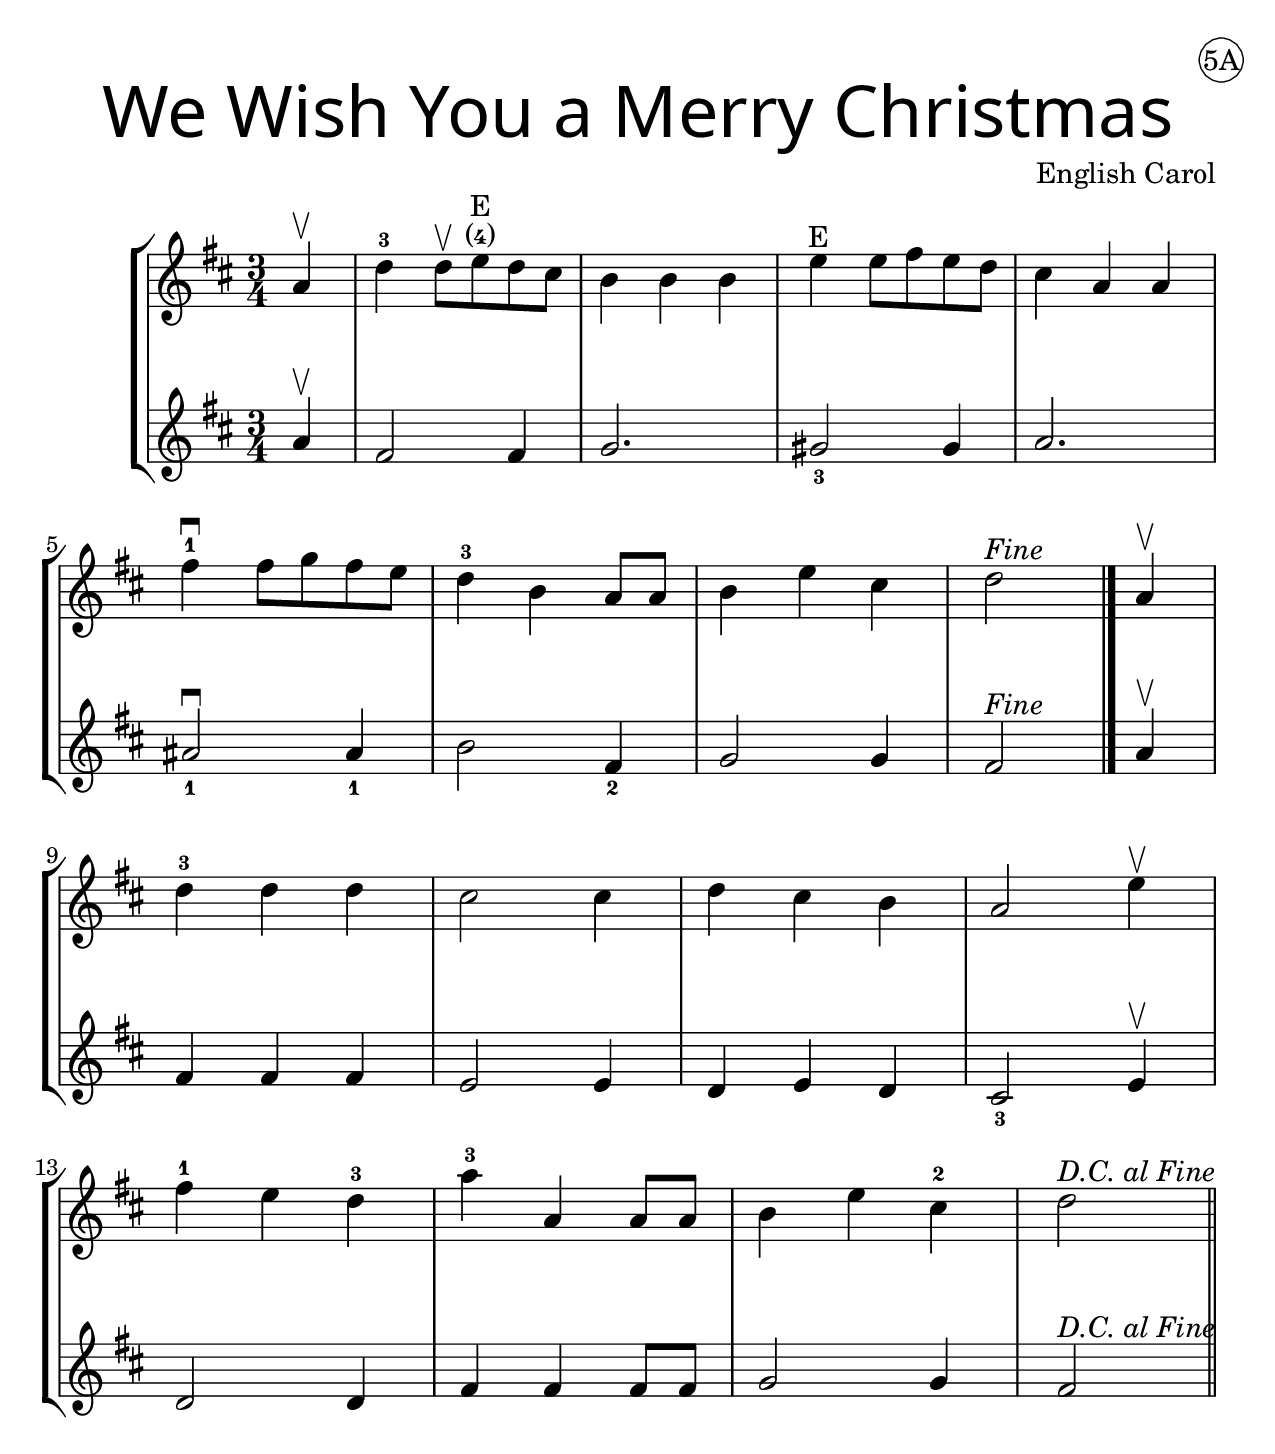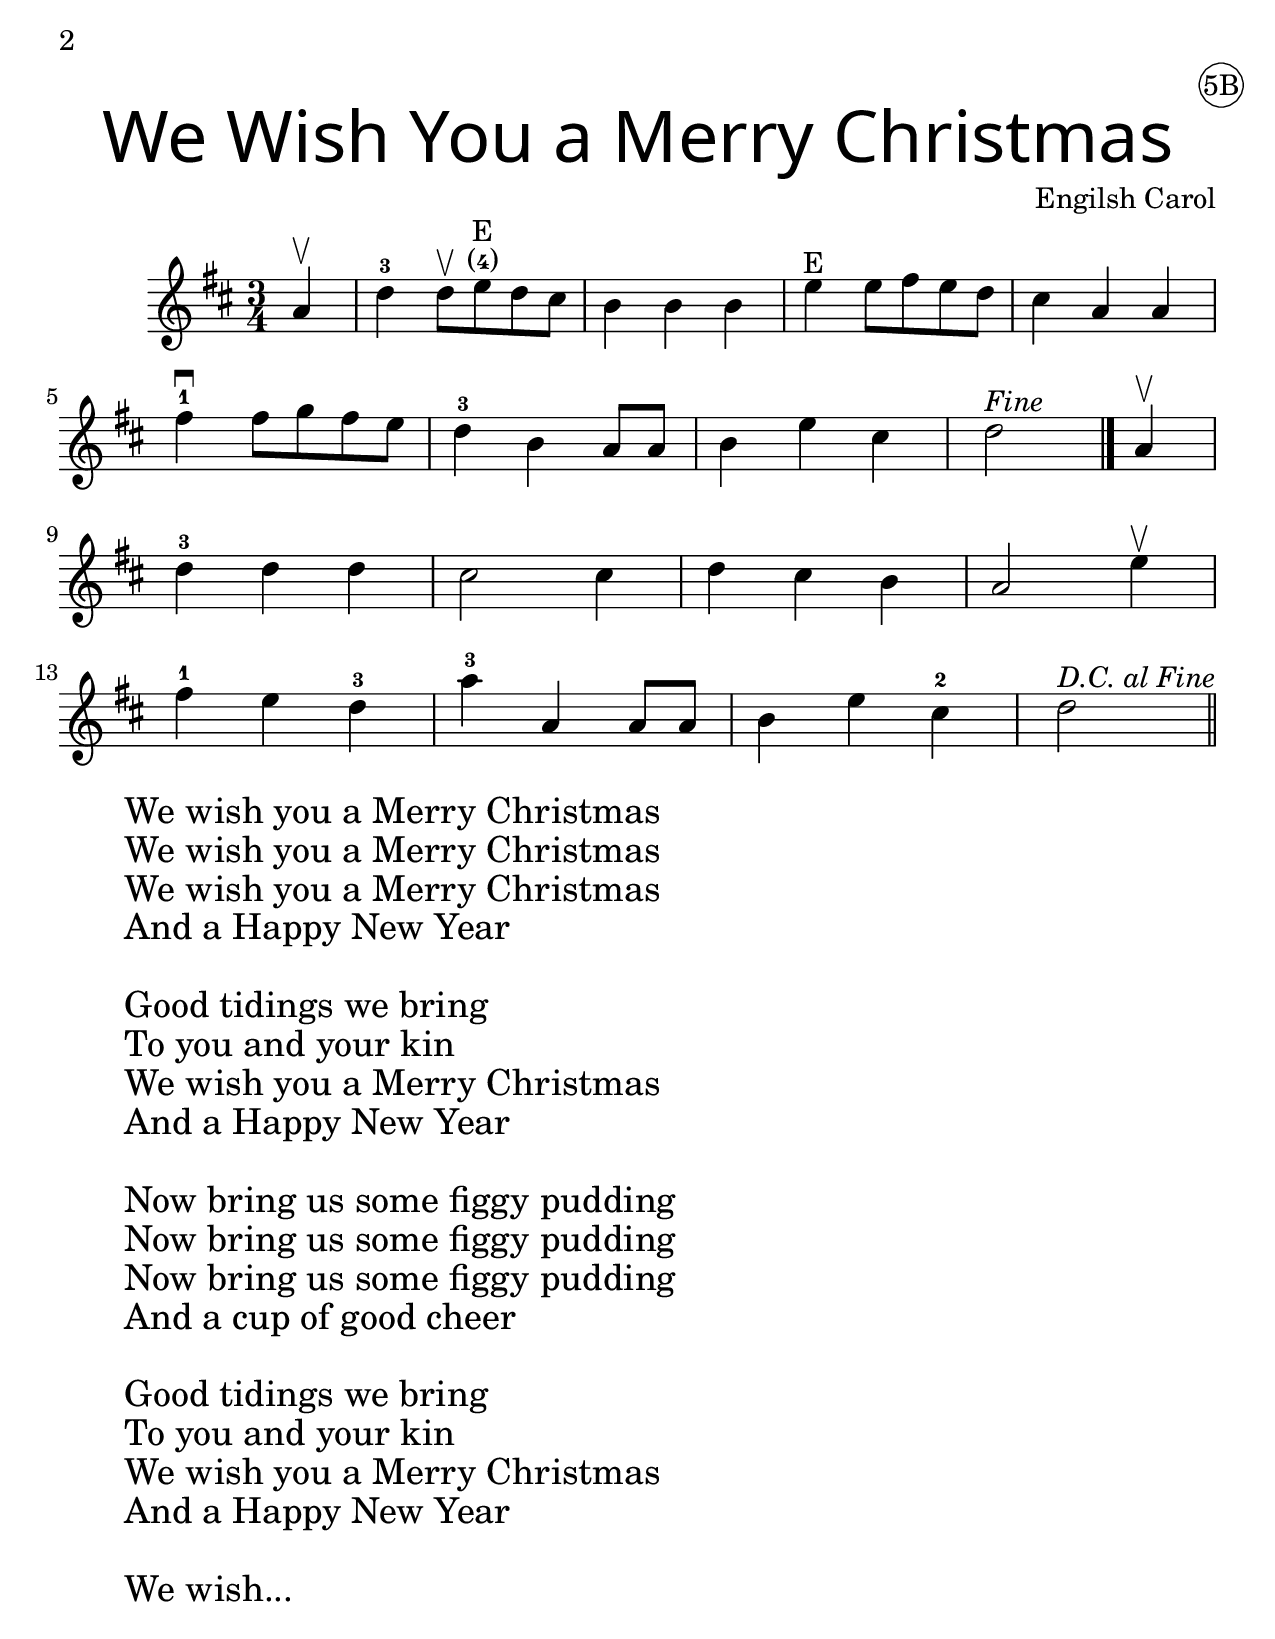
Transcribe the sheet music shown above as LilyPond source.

\version "2.16.2"
\language "english"
#(set-default-paper-size "letter")
#(set-global-staff-size 25)


first = \relative a' {
  \set Score.markFormatter = #format-mark-box-barnumbers
  \time 3/4
  \key d \major

  \partial 4
  a4\upbow |
  d-3 d8\upbow e\finger "(4)"\finger E d cs |
  b4 b b |
  e4\finger"E" e8 fs e d |
  cs4 a a |
  \break

  fs'\downbow-1 fs8 g fs e |
  d4-3 b a8 a |
  b4 e cs |
  d2^\markup { \italic Fine }
  \bar "|."
  \partial 4
  a4\upbow |
  \break

  d4-3 d d |
  cs2 cs4 |
  d4 cs b |
  a2 e'4\upbow |
  \break

  fs4-1 e d-3 |
  a'-3 a, a8 a8 |
  b4 e cs-2 |
  d2^\markup { \italic "D.C. al Fine" }
  \bar"||"
}

second = \relative a' {
  \set Score.markFormatter = #format-mark-box-barnumbers
  \time 3/4
  \key d \major

  \partial 4
  a4\upbow |
  fs2 fs4 |
  g2. |
  gs2_3 gs4 |
  a2. |
  \break

  as2_1\downbow as4_1 |
  b2 fs4_2 |
  g2 g4 |
  fs2^\markup { \italic "Fine" } \bar "|." \partial 4  a4\upbow
  \break

  fs4 fs fs |
  e2 e4 |
  d4 e d |
  cs2_3 e4\upbow |
  \break

  d2 d4 |
  fs4 fs fs8 fs8 |
  g2 g4 |
  fs2^\markup { \italic "D.C. al Fine" }
}

\bookpart {
  \header {
    title = \markup {
      \override #'(font-name . "SantasSleighFull")
      \override #'(font-size . 8)
      { "We Wish You a Merry Christmas" }
    }
    dedication = \markup { \huge \hspace #90 \circle "5A" }
    instrument = ""
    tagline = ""
    composer = "English Carol"
  }

  \score {
    \new StaffGroup <<
      \new Staff \with {
        \override VerticalAxisGroup.staff-staff-spacing = #'((basic-distance . 12))
      } {
        \first
      }
      \new Staff {
        \second
      }
    >>
  }
}

\bookpart {
  \header {
    title = \markup {
      \override #'(font-name . "SantasSleighFull")
      \override #'(font-size . 8)
      { "We Wish You a Merry Christmas" }
    }
    dedication = \markup { \huge \hspace #90 \circle "5B" }
    instrument = ""
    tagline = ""
    composer = "Engilsh Carol"
  }
  \score {
    \new Staff \with {
      \override VerticalAxisGroup.staff-staff-spacing = #'((basic-distance . 12))
    } {
      \first
    }
  }
  \markup {
    \hspace #5
    \column {
      \huge {
        \line { "We wish you a Merry Christmas" }
        \line { "We wish you a Merry Christmas" }
        \line { "We wish you a Merry Christmas" }
        \line { "And a Happy New Year" }
        \line { "\n" }
        \line { "Good tidings we bring" }
        \line { "To you and your kin" }
        \line { "We wish you a Merry Christmas" }
        \line { "And a Happy New Year" }
        \line { "\n" }
        \line { "Now bring us some figgy pudding" } 
        \line { "Now bring us some figgy pudding" } 
        \line { "Now bring us some figgy pudding" }
        \line { "And a cup of good cheer" } 
        \line { "\n" }
        \line { "Good tidings we bring" }
        \line { "To you and your kin" }
        \line { "We wish you a Merry Christmas" }
        \line { "And a Happy New Year" }
        \line { "\n" }
        \line { "We wish..."}
        
      }
    }
  }
}
